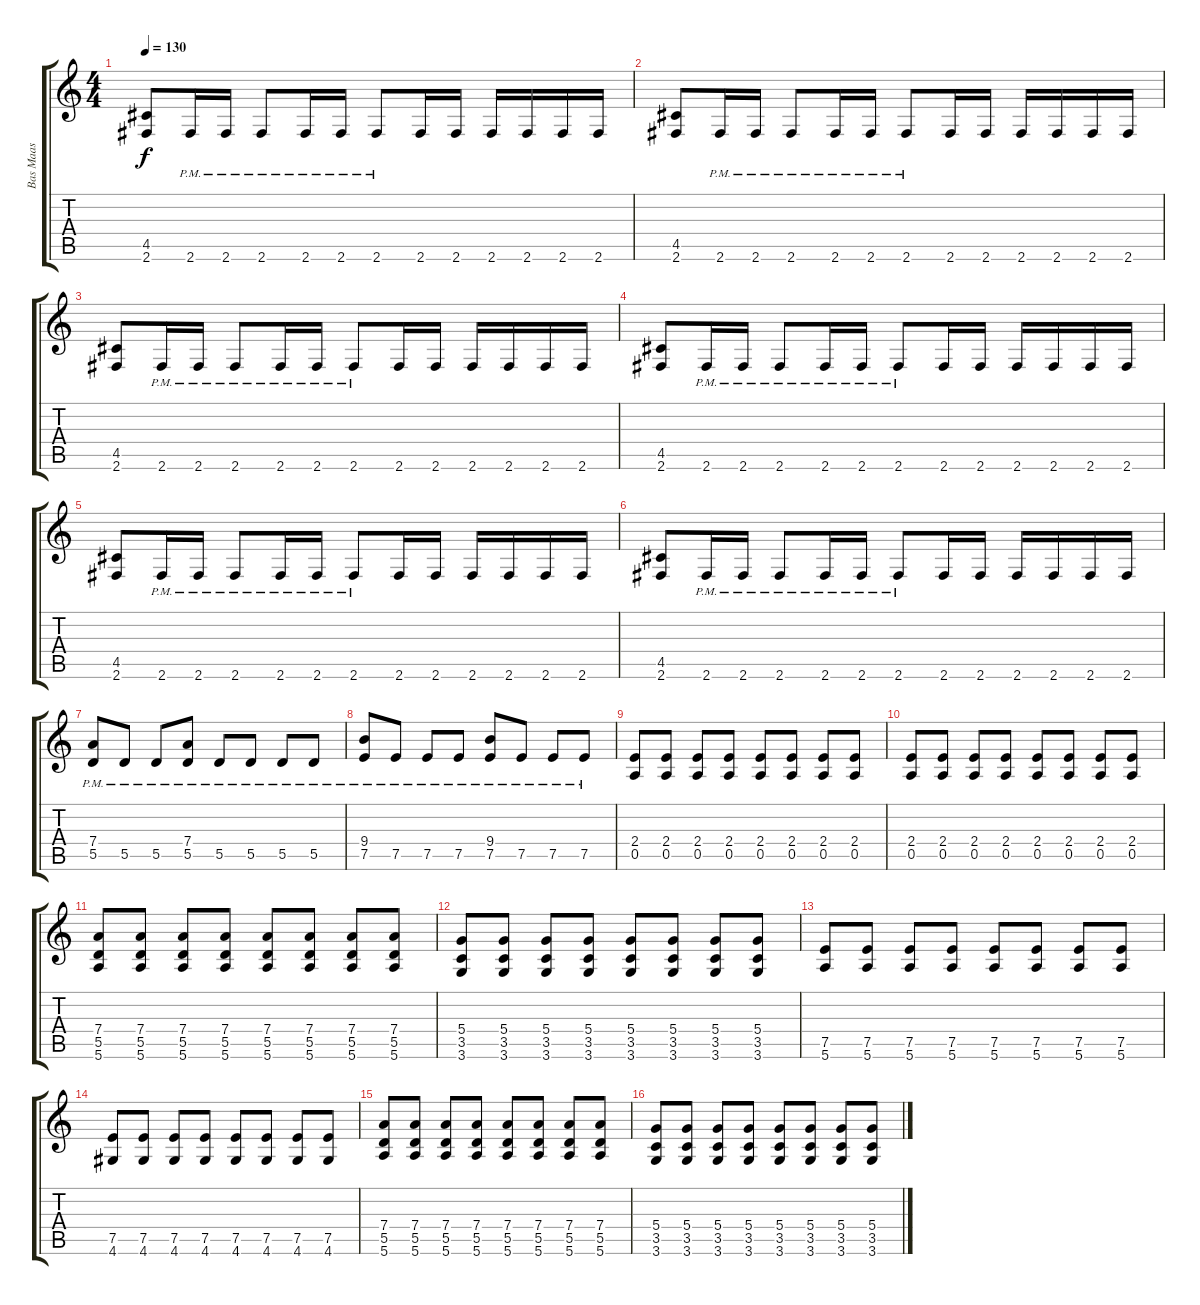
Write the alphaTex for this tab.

\track ("Bas Maas" "Bas Maas") {instrument distortionguitar}
\staff {score tabs}
\tuning (E4 B3 G3 D3 A2 E2) {hide}
\ts (4 4)
\tempo 130
\clef g2
\ks c
(4.5 2.6).8{dy f} 2.6{pm}.16 2.6{pm}.16 2.6{pm}.8 2.6{pm}.16 2.6{pm}.16 2.6{pm}.8 2.6.16 2.6.16 2.6.16 2.6.16 2.6.16 2.6.16 |
(4.5 2.6).8 2.6{pm}.16 2.6{pm}.16 2.6{pm}.8 2.6{pm}.16 2.6{pm}.16 2.6{pm}.8 2.6.16 2.6.16 2.6.16 2.6.16 2.6.16 2.6.16 |
(4.5 2.6).8 2.6{pm}.16 2.6{pm}.16 2.6{pm}.8 2.6{pm}.16 2.6{pm}.16 2.6{pm}.8 2.6.16 2.6.16 2.6.16 2.6.16 2.6.16 2.6.16 |
(4.5 2.6).8 2.6{pm}.16 2.6{pm}.16 2.6{pm}.8 2.6{pm}.16 2.6{pm}.16 2.6{pm}.8 2.6.16 2.6.16 2.6.16 2.6.16 2.6.16 2.6.16 |
(4.5 2.6).8 2.6{pm}.16 2.6{pm}.16 2.6{pm}.8 2.6{pm}.16 2.6{pm}.16 2.6{pm}.8 2.6.16 2.6.16 2.6.16 2.6.16 2.6.16 2.6.16 |
(4.5 2.6).8 2.6{pm}.16 2.6{pm}.16 2.6{pm}.8 2.6{pm}.16 2.6{pm}.16 2.6{pm}.8 2.6.16 2.6.16 2.6.16 2.6.16 2.6.16 2.6.16 |
(7.4{pm} 5.5{pm}).8 5.5{pm}.8 5.5{pm}.8 (7.4{pm} 5.5{pm}).8 5.5{pm}.8 5.5{pm}.8 5.5{pm}.8 5.5{pm}.8 |
(9.4{pm} 7.5{pm}).8 7.5{pm}.8 7.5{pm}.8 7.5{pm}.8 (9.4{pm} 7.5{pm}).8 7.5{pm}.8 7.5{pm}.8 7.5{pm}.8 |
(2.4 0.5).8 (2.4 0.5).8 (2.4 0.5).8 (2.4 0.5).8 (2.4 0.5).8 (2.4 0.5).8 (2.4 0.5).8 (2.4 0.5).8 |
(2.4 0.5).8 (2.4 0.5).8 (2.4 0.5).8 (2.4 0.5).8 (2.4 0.5).8 (2.4 0.5).8 (2.4 0.5).8 (2.4 0.5).8 |
(7.4 5.5 5.6).8 (7.4 5.5 5.6).8 (7.4 5.5 5.6).8 (7.4 5.5 5.6).8 (7.4 5.5 5.6).8 (7.4 5.5 5.6).8 (7.4 5.5 5.6).8 (7.4 5.5 5.6).8 |
(5.4 3.5 3.6).8 (5.4 3.5 3.6).8 (5.4 3.5 3.6).8 (5.4 3.5 3.6).8 (5.4 3.5 3.6).8 (5.4 3.5 3.6).8 (5.4 3.5 3.6).8 (5.4 3.5 3.6).8 |
(7.5 5.6).8 (7.5 5.6).8 (7.5 5.6).8 (7.5 5.6).8 (7.5 5.6).8 (7.5 5.6).8 (7.5 5.6).8 (7.5 5.6).8 |
(7.5 4.6).8 (7.5 4.6).8 (7.5 4.6).8 (7.5 4.6).8 (7.5 4.6).8 (7.5 4.6).8 (7.5 4.6).8 (7.5 4.6).8 |
(7.4 5.5 5.6).8 (7.4 5.5 5.6).8 (7.4 5.5 5.6).8 (7.4 5.5 5.6).8 (7.4 5.5 5.6).8 (7.4 5.5 5.6).8 (7.4 5.5 5.6).8 (7.4 5.5 5.6).8 |
(5.4 3.5 3.6).8 (5.4 3.5 3.6).8 (5.4 3.5 3.6).8 (5.4 3.5 3.6).8 (5.4 3.5 3.6).8 (5.4 3.5 3.6).8 (5.4 3.5 3.6).8 (5.4 3.5 3.6).8
